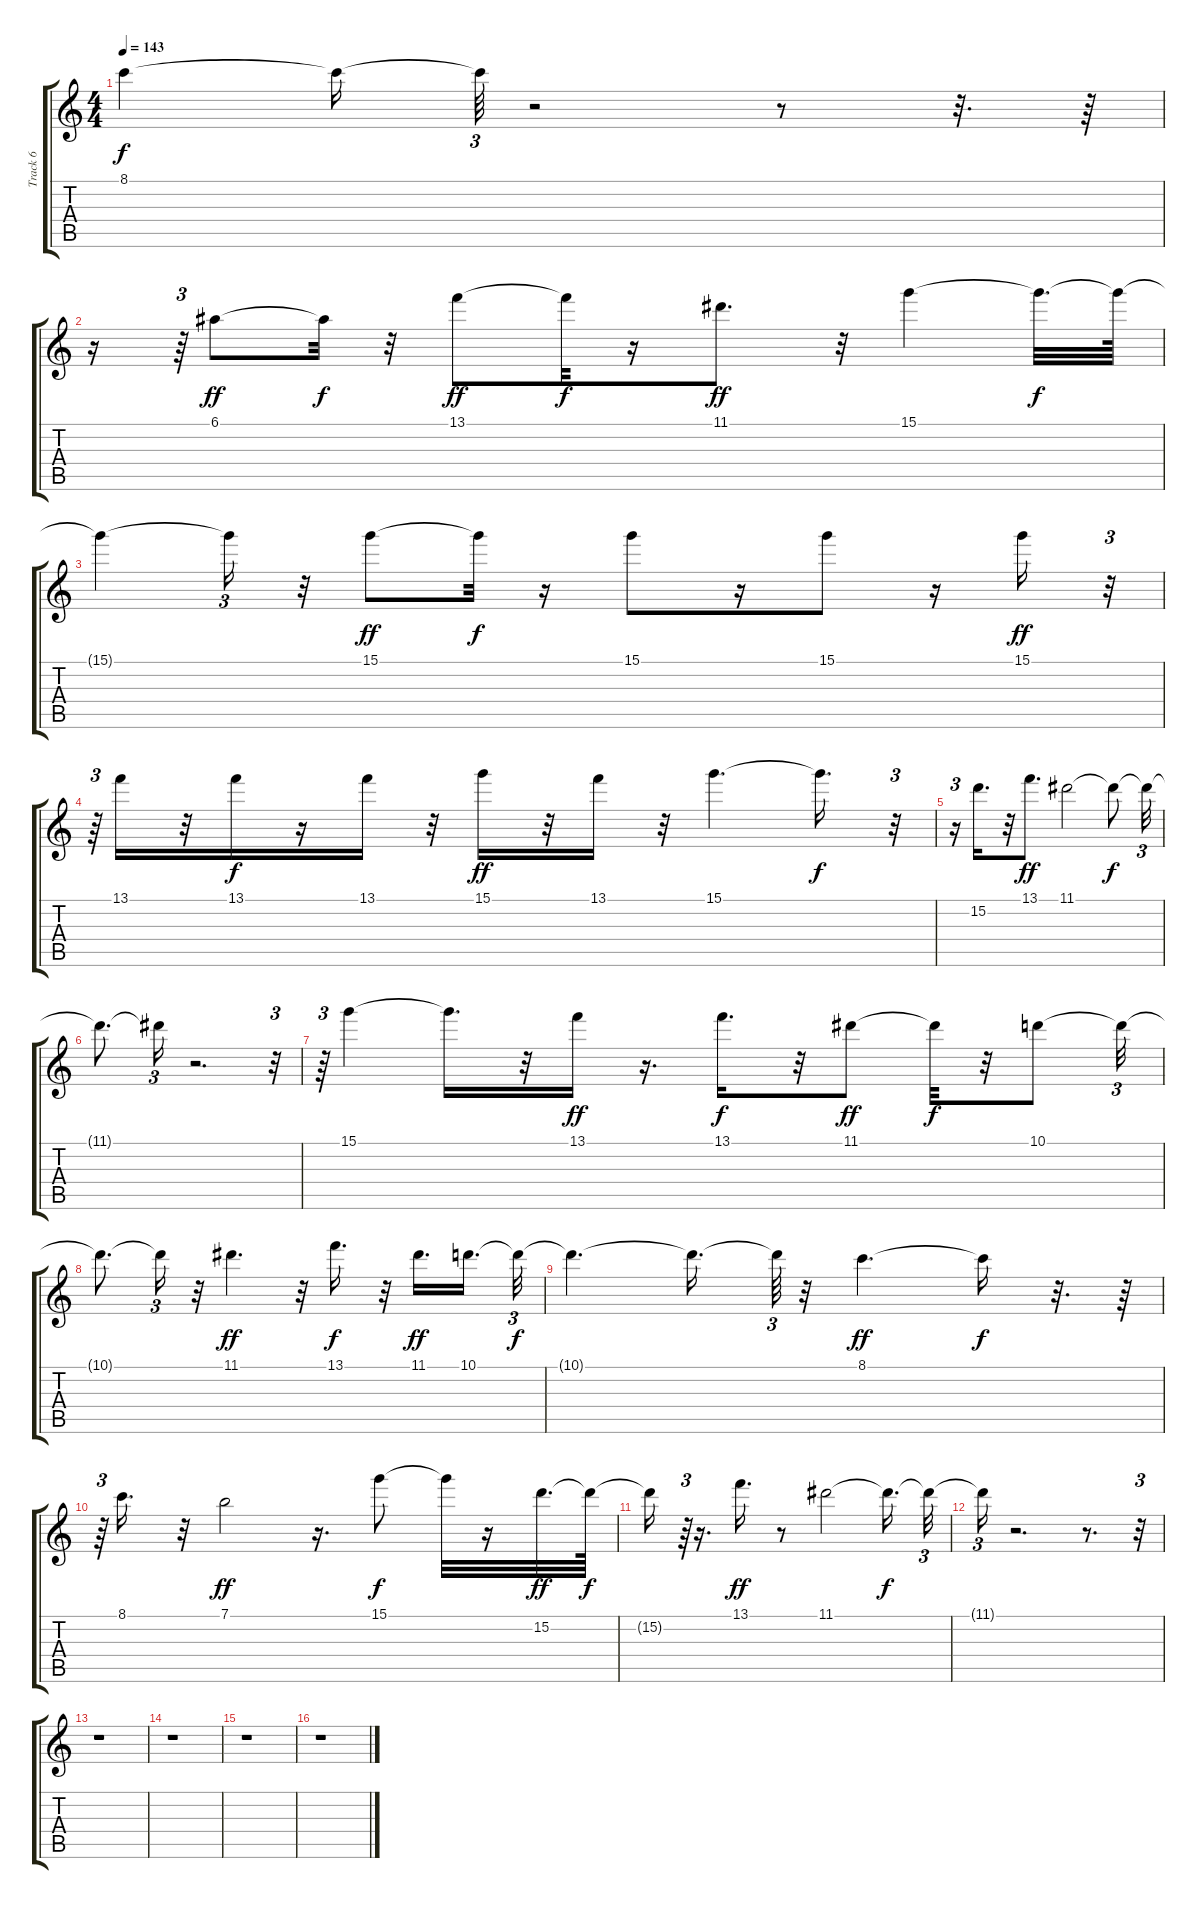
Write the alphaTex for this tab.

\track ("Track 6" "Track 6") {instrument acousticguitarnylon}
\staff {score tabs}
\tuning (E4 B3 G3 D3 A2 E2) {hide}
\ts (4 4)
\tempo 143
\clef g2
\ks c
8.1{t}.4{dy f} 8.1{t}.16 8.1{t}.64{tu (3 2)} r.2 r.8 r.32{d} r.64 |
r.16 r.64{tu (3 2)} 6.1.8{dy ff} 6.1{t}.32{dy f} r.32 13.1.8{dy ff} 13.1{t}.32{dy f} r.16 11.1.8{d dy ff} r.32 15.1.4 15.1{t}.32{d dy f} 15.1{t}.64 |
15.1{t}.4 15.1{t}.16{tu (3 2)} r.32 15.1.8{dy ff} 15.1{t}.32{dy f} r.16 15.1.8 r.16 15.1.8 r.16 15.1.16{dy ff} r.32{tu (3 2)} |
r.64{tu (3 2)} 13.1.16 r.32 13.1.16{dy f} r.16 13.1.16 r.32 15.1.16{dy ff} r.32 13.1.16 r.32 15.1.4{d} 15.1{t}.16{d dy f} r.32{tu (3 2)} |
r.16{tu (3 2)} 15.2.16{d} r.32 13.1.8{d dy ff} 11.1.2 11.1{t}.8{dy f} 11.1{t}.32{tu (3 2)} |
11.1{t}.8{d} 11.1{t}.16{tu (3 2)} r.2{d} r.32{tu (3 2)} |
r.64{tu (3 2)} 15.1.4 15.1{t}.16{d} r.32 13.1.16{dy ff} r.16{d} 13.1.16{d dy f} r.32 11.1.8{dy ff} 11.1{t}.32{dy f} r.32 10.1.8 10.1{t}.32{tu (3 2)} |
10.1{t}.8{d} 10.1{t}.16{tu (3 2)} r.32 11.1.4{d dy ff} r.32 13.1.16{d dy f} r.32 11.1.16{d dy ff} 10.1.16{d beam splitsecondary} 10.1{t}.32{tu (3 2) dy f} |
10.1{t}.4{d} 10.1{t}.16{d} 10.1{t}.64{tu (3 2)} r.32 8.1.4{d dy ff} 8.1{t}.16{dy f} r.32{d} r.64 |
r.64{tu (3 2)} 8.1.16{d} r.32 7.1.2{dy ff} r.16{d} 15.1.8{dy f} 15.1{t}.32 r.16 15.2.32{d dy ff} 15.2{t}.64{dy f} |
15.2{t}.16 r.64{tu (3 2)} r.16{d} 13.1.16{d dy ff} r.8 11.1.2 11.1{t}.16{d dy f} 11.1{t}.32{tu (3 2)} |
11.1{t}.16{tu (3 2)} r.2{d} r.8{d} r.32{tu (3 2)} |
r.1 |
r.1 |
r.1 |
r.1
